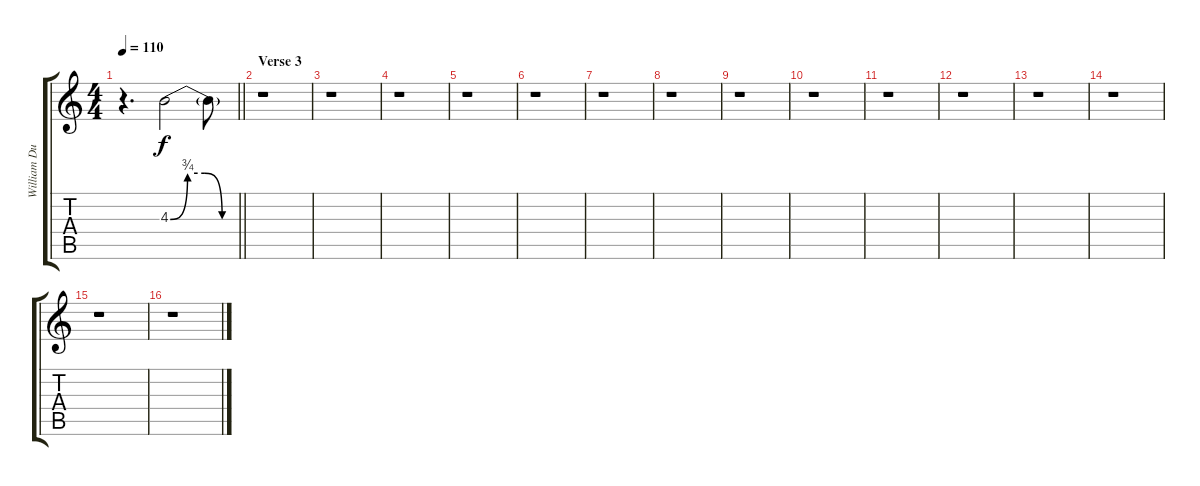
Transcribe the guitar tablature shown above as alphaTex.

\track ("William Duffy - Gtr. 3 Lead" "William Du") {instrument distortionguitar}
\staff {score tabs}
\tuning (E4 B3 G3 D3 A2 E2) {hide}
\ts (4 4)
\tempo 110
\clef g2
\barLineRight lightlight
\ks c
r.4{d dy f} 4.3{be (custom 0 0 15 3 30 3 45 0 60 0)}.2 4.3{t}.8 |
\section ("" "Verse 3")
r.1 |
r.1 |
r.1 |
r.1 |
r.1 |
r.1 |
r.1 |
r.1 |
r.1 |
r.1 |
r.1 |
r.1 |
r.1 |
r.1 |
r.1
